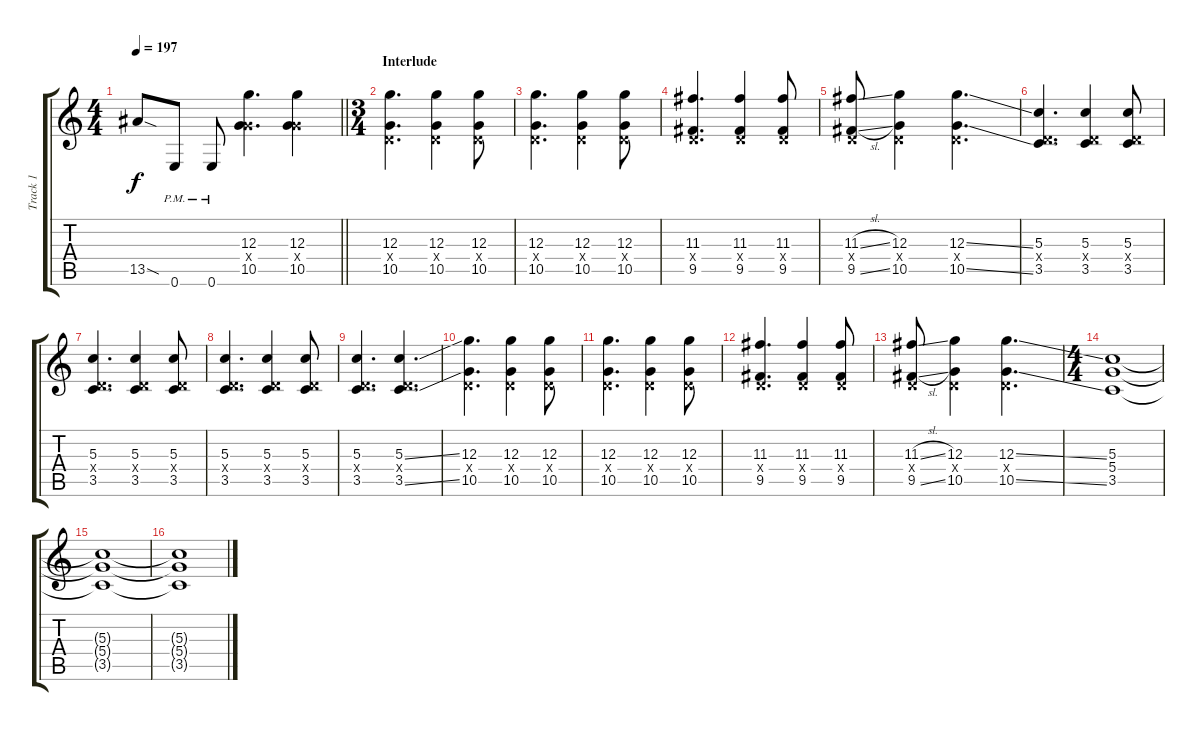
\track ("Track 1" "Track 1") {instrument overdrivenguitar}
\staff {score tabs}
\tuning (E4 B3 G3 D3 A2 E2) {hide}
\ts (4 4)
\tempo 197
\clef g2
\barLineRight lightlight
\ks c
13.5{sod}.8{dy f} 0.6{pm}.8 0.6{pm}.8 (12.3 5.4{x} 10.5).4{d} (12.3 5.4{x} 10.5).4 |
\ts (3 4)
\section ("" "Interlude")
(12.3 0.4{x} 10.5).4{d} (12.3 0.4{x} 10.5).4 (12.3 0.4{x} 10.5).8 |
(12.3 0.4{x} 10.5).4{d} (12.3 0.4{x} 10.5).4 (12.3 0.4{x} 10.5).8 |
(11.3 0.4{x} 9.5).4{d} (11.3 0.4{x} 9.5).4 (11.3 0.4{x} 9.5).8 |
(11.3{sl} 0.4{x} 9.5{sl}).8 (12.3 0.4{x} 10.5).4 (12.3{ss} 0.4{x} 10.5{ss}).4{d} |
(5.3 0.4{x} 3.5).4{d} (5.3 0.4{x} 3.5).4 (5.3 0.4{x} 3.5).8 |
(5.3 0.4{x} 3.5).4{d} (5.3 0.4{x} 3.5).4 (5.3 0.4{x} 3.5).8 |
(5.3 0.4{x} 3.5).4{d} (5.3 0.4{x} 3.5).4 (5.3 0.4{x} 3.5).8 |
(5.3 0.4{x} 3.5).4{d} (5.3{ss} 0.4{x} 3.5{ss}).4{d} |
(12.3 0.4{x} 10.5).4{d} (12.3 0.4{x} 10.5).4 (12.3 0.4{x} 10.5).8 |
(12.3 0.4{x} 10.5).4{d} (12.3 0.4{x} 10.5).4 (12.3 0.4{x} 10.5).8 |
(11.3 0.4{x} 9.5).4{d} (11.3 0.4{x} 9.5).4 (11.3 0.4{x} 9.5).8 |
(11.3{sl} 0.4{x} 9.5{sl}).8 (12.3 0.4{x} 10.5).4 (12.3{ss} 0.4{x} 10.5{ss}).4{d} |
\ts (4 4)
(5.3 5.4 3.5).1 |
(5.3{t} 5.4{t} 3.5{t}).1 |
(5.3{t} 5.4{t} 3.5{t}).1
